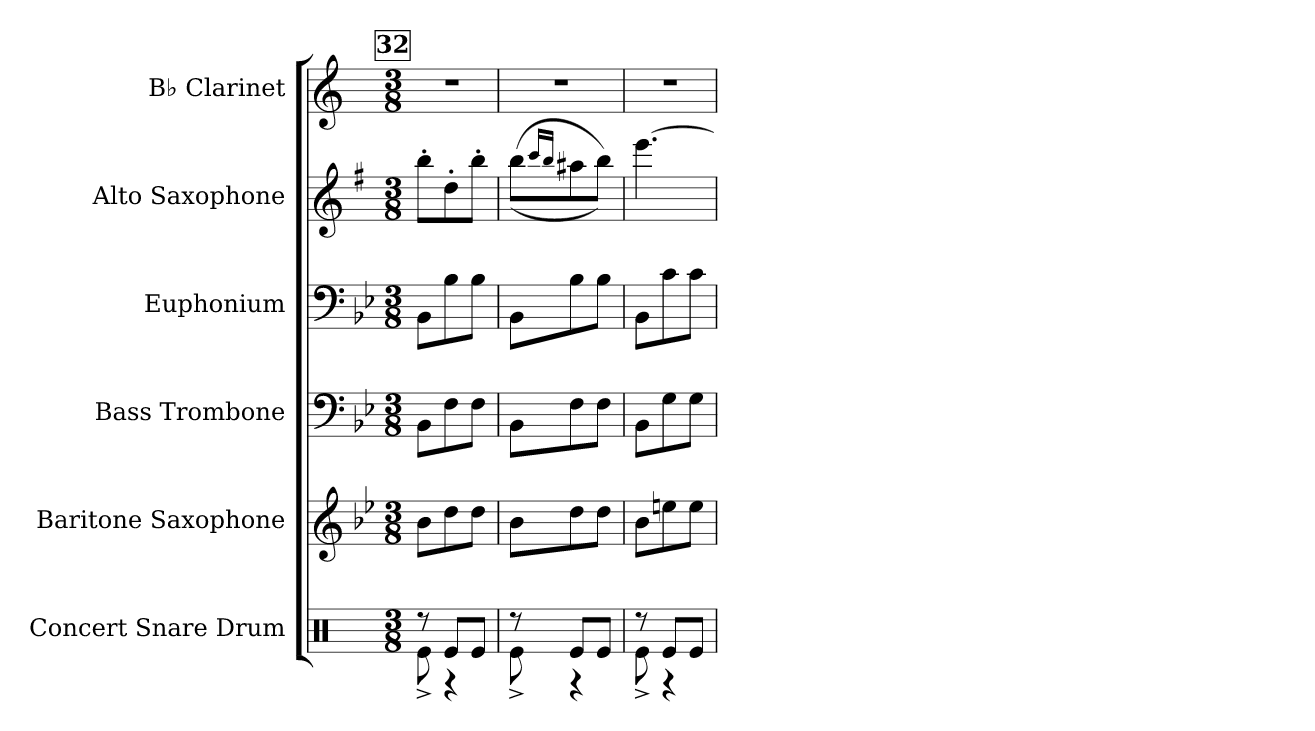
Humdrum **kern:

**kern	**kern	**kern	**kern	**kern	**kern
*part6	*part5	*part4	*part3	*part2	*part1
*staff6	*staff5	*staff4	*staff3	*staff2	*staff1
*I"Concert Snare Drum	*I"Baritone Saxophone	*I"Bass Trombone	*I"Euphonium	*I"Alto Saxophone	*I"B♭ Clarinet
*I'Con. Sn.	*I'Bar. Sax.	*I'B. Tbn.	*I'Euph.	*I'A. Sax.	*I'B♭ Cl.
!!LO:PB:g=z
*clefX	*clefG2	*clefF4	*clefF4	*clefG2	*clefG2
*	*ITrd12c21	*	*	*ITrd5c9	*ITrd1c2
*k[]	*k[b-e-]	*k[b-e-]	*k[b-e-]	*k[b-e-]	*k[b-e-]
*M3/8	*M3/8	*M3/8	*M3/8	*M3/8	*M3/8
!!LO:REH:place=s1:a:B:fs=14:t=32
=118	=118	=118	=118	=118	=118
*^	*	*	*	*	*
8r	8Re^\	8B-\L	8BB-\L	8BB-\L	8dd'\L	4.r
8Re/L	4r	8d\	8F\	8B-\	8f'\	.
8Re/J	.	8d\J	8F\J	8B-\J	8dd'\J	.
=119	=119	=119	=119	=119	=119	=119
8r	8Re^\	8B-\L	8BB-\L	8BB-\L	(>(>8dd\L	4.r
.	.	.	.	.	16qee-/LL	.
.	.	.	.	.	16qdd/JJ	.
8Re/L	4r	8d\	8F\	8B-\	8cc#X\	.
8Re/J	.	8d\J	8F\J	8B-\J	8dd\J))	.
=120	=120	=120	=120	=120	=120	=120
8r	8Re^\	8B-\L	8BB-\L	8BB-\L	[4.gg\	4.r
8Re/L	4r	8en\	8G\	8c\	.	.
8Re/J	.	8e\J	8G\J	8c\J	.	.
*v	*v	*	*	*	*	*
=	=	=	=	=	=
*-	*-	*-	*-	*-	*-
